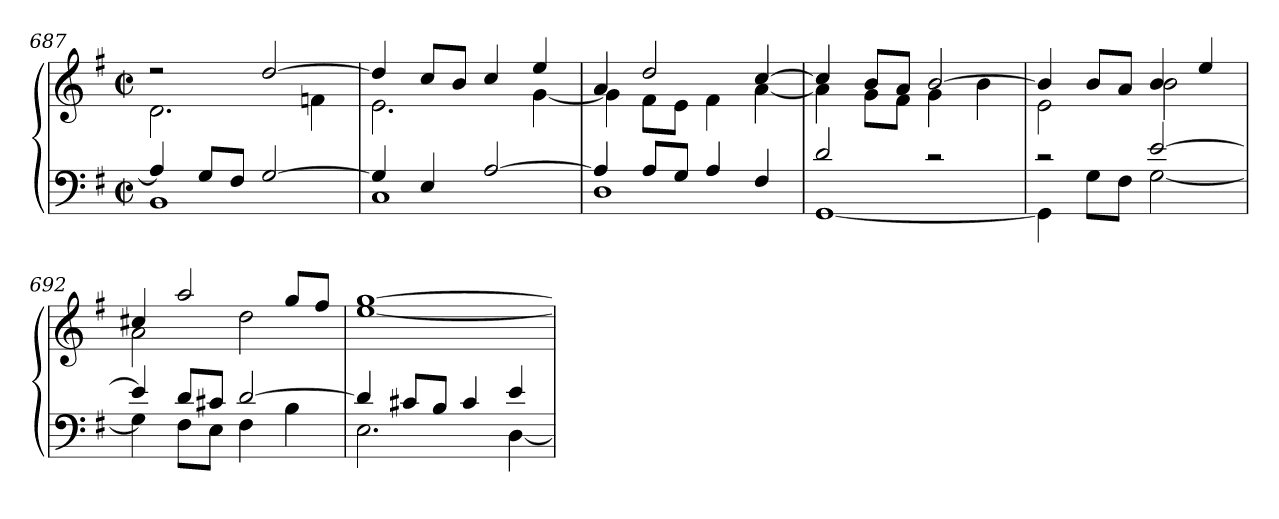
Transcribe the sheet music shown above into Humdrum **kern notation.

**kern	**kern
*part1	*part1
*staff2	*staff1
*clefF4	*clefG2
*k[f#]	*k[f#]
*G:	*G:
*M2/2	*M2/2
*met(c|)	*met(c|)
=687	=687
*^	*^
4A/]	1BB	2r	2.d\
8G/L	.	.	.
8F#/J	.	.	.
[2G/	.	[2dd/	.
.	.	.	4fn\
=688	=688	=688	=688
4G/]	1C	4dd/]	2.e\
4E/	.	8cc/L	.
.	.	8b/J	.
[2A/	.	4cc/	.
.	.	4ee/	[4g\
!!LO:LB:g=z	!!
=689	=689	=689	=689
4A/]	1D	4a/	4g\]
8A/L	.	2dd/	8f#\L
8G/J	.	.	8e\J
4A/	.	.	4f#\
4F#/	.	[4cc/	[4a\
=690	=690	=690	=690
2d/	[1GG	4cc/]	4a\]
.	.	8b/L	8g\L
.	.	8a/J	8f#\J
2r	.	[2b/	4g\
.	.	.	4b\
=691	=691	=691	=691
2r	4GG\]	4b/]	2e\
.	8G\L	8b/L	.
.	8F#\J	8a/J	.
[2e/	[2G\	4b/	2b\
.	.	4ee/	.
=692	=692	=692	=692
4e/]	4G\]	4cc#X/	2a\
8d/L	8F#\L	2aa/	.
8c#X/J	8E\J	.	.
[2d/	4F#\	.	2dd\
.	4B\	8gg/L	.
.	.	8ff#/J	.
=693	=693	=693	=693
4d/]	2.E\	[1gg	[1ee
8c#X/L	.	.	.
8B/J	.	.	.
4c#/	.	.	.
4e/	[4D\	.	.
*v	*v	*	*
*	*v	*v
=	=
*-	*-
